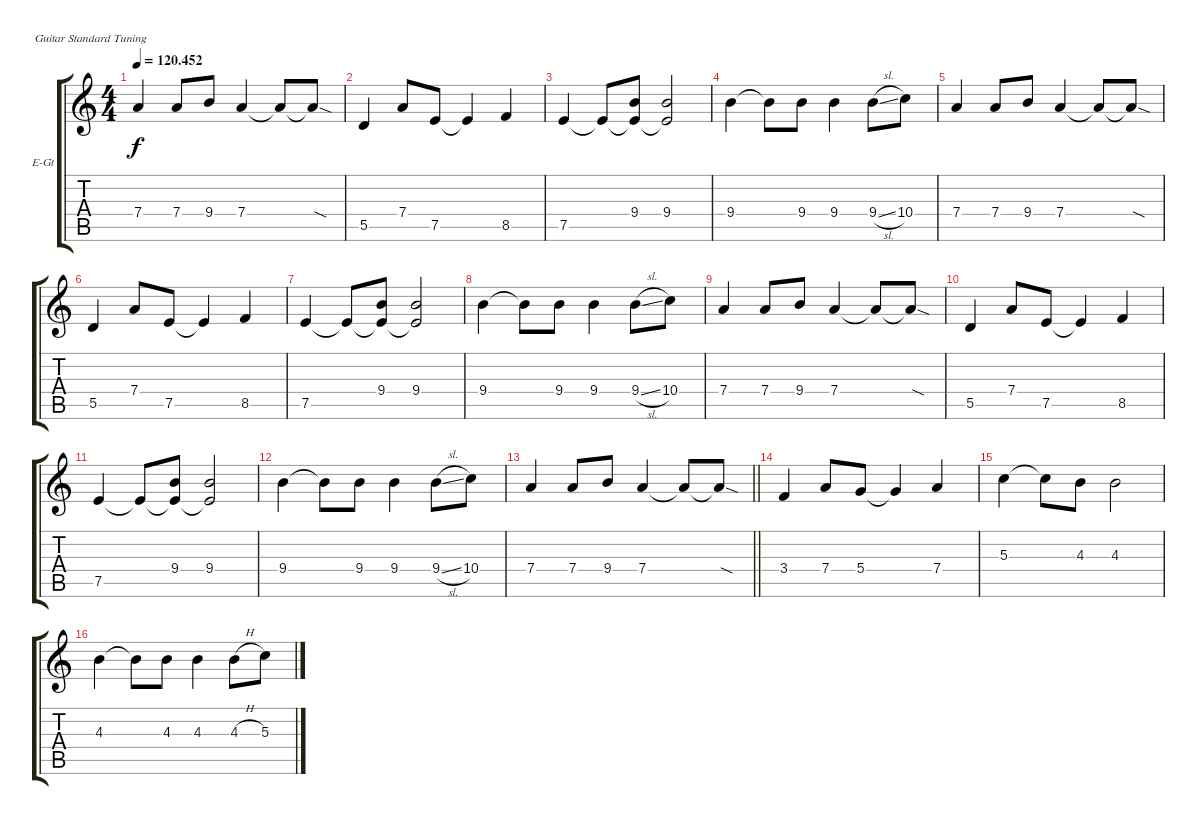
\bracketExtendMode groupsimilarinstruments
\firstSystemTrackNameOrientation horizontal
\otherSystemsTrackNameOrientation horizontal
\track ("Electric guitar 1" "E-Gt") {instrument overdrivenguitar}
\staff {score tabs}
\tuning (E4 B3 G3 D3 A2 E2)
\ts (4 4)
\tempo
120.452
\accidentals auto
\clef g2
\ottava regular
\simile none
\scale
0.333333
\ks c
7.4.4{dy f} 7.4.8 9.4.8 7.4.4 7.4{t}.8 7.4{sod t}.8 |
\scale
0.333333 5.5.4 7.4.8 7.5.8 7.5{t}.4 8.5.4 |
\scale
0.333333 7.5.4 7.5{t}.8 (9.4 7.5{t}).8 (9.4 7.5{t}).2 |
\scale
0.333333 9.4.4 9.4{t}.8 9.4.8 9.4.4 9.4{sl}.8 10.4.8 |
\scale
0.333333 7.4.4 7.4.8 9.4.8 7.4.4 7.4{t}.8 7.4{sod t}.8 |
\scale
0.333333 5.5.4 7.4.8 7.5.8 7.5{t}.4 8.5.4 |
\scale
0.333333 7.5.4 7.5{t}.8 (9.4 7.5{t}).8 (9.4 7.5{t}).2 |
\scale
0.333333 9.4.4 9.4{t}.8 9.4.8 9.4.4 9.4{sl}.8 10.4.8 |
\scale
0.333333 7.4.4 7.4.8 9.4.8 7.4.4 7.4{t}.8 7.4{sod t}.8 |
\scale
0.333333 5.5.4 7.4.8 7.5.8 7.5{t}.4 8.5.4 |
\scale
0.333333 7.5.4 7.5{t}.8 (9.4 7.5{t}).8 (9.4 7.5{t}).2 |
\scale
0.333333 9.4.4 9.4{t}.8 9.4.8 9.4.4 9.4{sl}.8 10.4.8 |
\scale
0.333333
\barLineRight lightlight
7.4.4 7.4.8 9.4.8 7.4.4 7.4{t}.8 7.4{sod t}.8 |
\scale
0.333333 3.4.4 7.4.8 5.4.8 5.4{t}.4 7.4.4 |
\scale
0.333333 5.3.4 5.3{t}.8 4.3.8 4.3.2 |
\scale
0.333333 4.3.4 4.3{t}.8 4.3.8 4.3.4 4.3{h}.8 5.3.8
